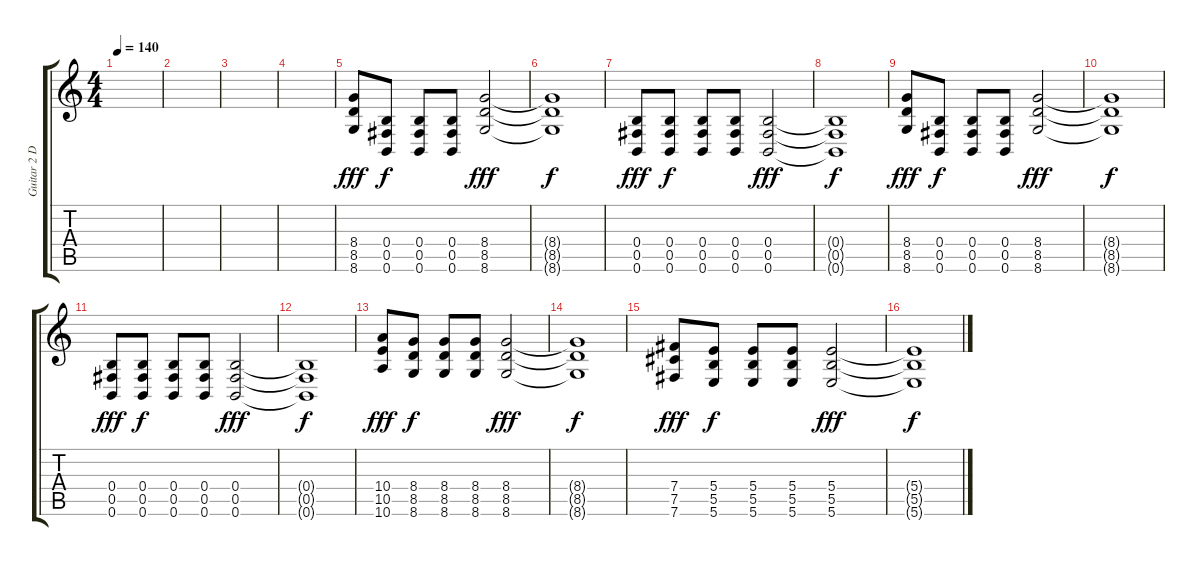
\track ("Guitar 2 Disto" "Guitar 2 D") {instrument distortionguitar}
\staff {score tabs}
\tuning (Db4 Ab3 E3 B2 Gb2 B1) {hide}
\ts (4 4)
\tempo 140
\clef g2
\ks c
|
|
|
|
(8.4 8.5 8.6).8{dy fff} (0.4 0.5 0.6).8{dy f} (0.4 0.5 0.6).8 (0.4 0.5 0.6).8 (8.4 8.5 8.6).2{dy fff} |
(8.4{t} 8.5{t} 8.6{t}).1{dy f} |
(0.4 0.5 0.6).8{dy fff} (0.4 0.5 0.6).8{dy f} (0.4 0.5 0.6).8 (0.4 0.5 0.6).8 (0.4 0.5 0.6).2{dy fff} |
(0.4{t} 0.5{t} 0.6{t}).1{dy f} |
(8.4 8.5 8.6).8{dy fff} (0.4 0.5 0.6).8{dy f} (0.4 0.5 0.6).8 (0.4 0.5 0.6).8 (8.4 8.5 8.6).2{dy fff} |
(8.4{t} 8.5{t} 8.6{t}).1{dy f} |
(0.4 0.5 0.6).8{dy fff} (0.4 0.5 0.6).8{dy f} (0.4 0.5 0.6).8 (0.4 0.5 0.6).8 (0.4 0.5 0.6).2{dy fff} |
(0.4{t} 0.5{t} 0.6{t}).1{dy f} |
(10.4 10.5 10.6).8{dy fff} (8.4 8.5 8.6).8{dy f} (8.4 8.5 8.6).8 (8.4 8.5 8.6).8 (8.4 8.5 8.6).2{dy fff} |
(8.4{t} 8.5{t} 8.6{t}).1{dy f} |
(7.4 7.5 7.6).8{dy fff} (5.4 5.5 5.6).8{dy f} (5.4 5.5 5.6).8 (5.4 5.5 5.6).8 (5.4 5.5 5.6).2{dy fff} |
(5.4{t} 5.5{t} 5.6{t}).1{dy f}
